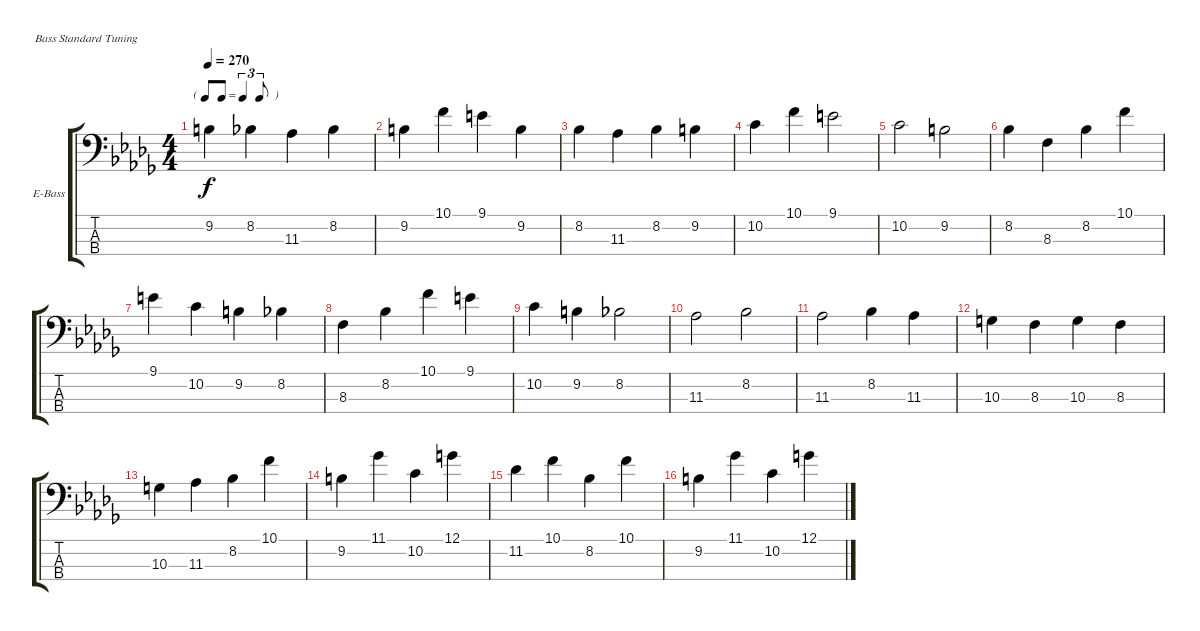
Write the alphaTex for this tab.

\defaultSystemsLayout 4
\bracketExtendMode groupsimilarinstruments
\firstSystemTrackNameOrientation horizontal
\otherSystemsTrackNameOrientation horizontal
\track ("Electric Bass" "E-Bass") {multiBarRest instrument electricbassfinger}
\staff {score tabs}
\tuning (G2 D2 A1 E1)
\ts (4 4)
\tf triplet8th
\tempo 270
\clef f4
\ks bbminor
9.2.4{dy f} 8.2.4 11.3.4 8.2.4 |
9.2.4 10.1.4 9.1.4 9.2.4 |
8.2.4 11.3.4 8.2.4 9.2.4 |
10.2.4 10.1.4 9.1.2 |
10.2.2 9.2.2 |
8.2.4 8.3.4 8.2.4 10.1.4 |
9.1.4 10.2.4 9.2.4 8.2.4 |
8.3.4 8.2.4 10.1.4 9.1.4 |
10.2.4 9.2.4 8.2.2 |
11.3.2 8.2.2 |
11.3.2 8.2.4 11.3.4 |
10.3.4 8.3.4 10.3.4 8.3.4 |
10.3.4 11.3.4 8.2.4 10.1.4 |
9.2.4 11.1.4 10.2.4 12.1.4 |
11.2.4 10.1.4 8.2.4 10.1.4 |
9.2.4 11.1.4 10.2.4 12.1.4
